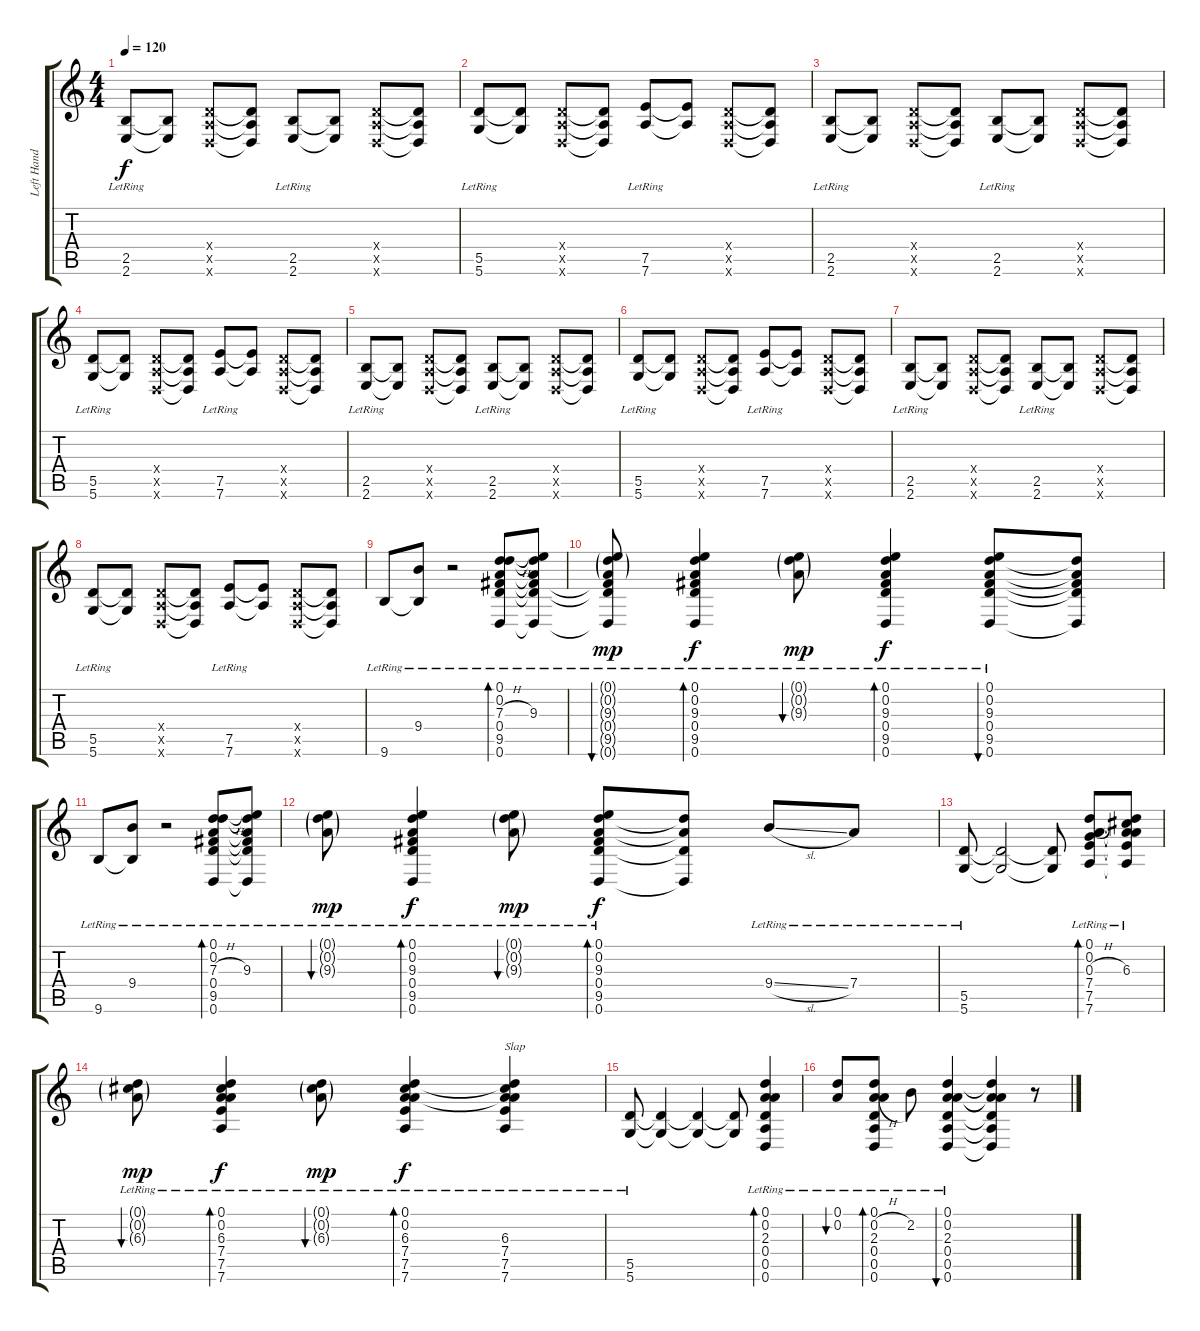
\track ("Left Hand" "Left Hand") {instrument acousticguitarsteel}
\staff {score tabs}
\tuning (D4 A3 G3 D3 A2 D2) {hide}
\ts (4 4)
\tempo 120
\clef g2
\ks c
(2.5{lr} 2.6{lr}).8{dy f} (2.5{t} 2.6{t}).8 (0.4{x} 0.5{x} 0.6{x}).8 (0.4{t} 0.5{t} 0.6{t}).8 (2.5{lr} 2.6{lr}).8 (2.5{t} 2.6{t}).8 (0.4{x} 0.5{x} 0.6{x}).8 (0.4{t} 0.5{t} 0.6{t}).8 |
(5.5{lr} 5.6{lr}).8 (5.5{t} 5.6{t}).8 (0.4{x} 0.5{x} 0.6{x}).8 (0.4{t} 0.5{t} 0.6{t}).8 (7.5{lr} 7.6{lr}).8 (7.5{t} 7.6{t}).8 (0.4{x} 0.5{x} 0.6{x}).8 (0.4{t} 0.5{t} 0.6{t}).8 |
(2.5{lr} 2.6{lr}).8 (2.5{t} 2.6{t}).8 (0.4{x} 0.5{x} 0.6{x}).8 (0.4{t} 0.5{t} 0.6{t}).8 (2.5{lr} 2.6{lr}).8 (2.5{t} 2.6{t}).8 (0.4{x} 0.5{x} 0.6{x}).8 (0.4{t} 0.5{t} 0.6{t}).8 |
(5.5{lr} 5.6{lr}).8 (5.5{t} 5.6{t}).8 (0.4{x} 0.5{x} 0.6{x}).8 (0.4{t} 0.5{t} 0.6{t}).8 (7.5{lr} 7.6{lr}).8 (7.5{t} 7.6{t}).8 (0.4{x} 0.5{x} 0.6{x}).8 (0.4{t} 0.5{t} 0.6{t}).8 |
(2.5{lr} 2.6{lr}).8 (2.5{t} 2.6{t}).8 (0.4{x} 0.5{x} 0.6{x}).8 (0.4{t} 0.5{t} 0.6{t}).8 (2.5{lr} 2.6{lr}).8 (2.5{t} 2.6{t}).8 (0.4{x} 0.5{x} 0.6{x}).8 (0.4{t} 0.5{t} 0.6{t}).8 |
(5.5{lr} 5.6{lr}).8 (5.5{t} 5.6{t}).8 (0.4{x} 0.5{x} 0.6{x}).8 (0.4{t} 0.5{t} 0.6{t}).8 (7.5{lr} 7.6{lr}).8 (7.5{t} 7.6{t}).8 (0.4{x} 0.5{x} 0.6{x}).8 (0.4{t} 0.5{t} 0.6{t}).8 |
(2.5{lr} 2.6{lr}).8 (2.5{t} 2.6{t}).8 (0.4{x} 0.5{x} 0.6{x}).8 (0.4{t} 0.5{t} 0.6{t}).8 (2.5{lr} 2.6{lr}).8 (2.5{t} 2.6{t}).8 (0.4{x} 0.5{x} 0.6{x}).8 (0.4{t} 0.5{t} 0.6{t}).8 |
(5.5{lr} 5.6{lr}).8 (5.5{t} 5.6{t}).8 (0.4{x} 0.5{x} 0.6{x}).8 (0.4{t} 0.5{t} 0.6{t}).8 (7.5{lr} 7.6{lr}).8 (7.5{t} 7.6{t}).8 (0.4{x} 0.5{x} 0.6{x}).8 (0.4{t} 0.5{t} 0.6{t}).8 |
9.6{lr}.8 (9.4{lr} 9.6{t}).8 r.2 (0.1{lr} 0.2{lr} 7.3{h lr} 0.4{lr} 9.5{lr} 0.6{lr}).8{bd 60} (0.1{t} 0.2{t} 9.3{lr} 0.4{t} 9.5{t} 0.6{t}).8 |
(0.1{g lr} 0.2{g lr} 9.3{g lr} 0.4{t} 9.5{t} 0.6{t}).8{bu 60 dy mp} (0.1{lr} 0.2{lr} 9.3{lr} 0.4{lr} 9.5{lr} 0.6{lr}).4{bd 60 dy f} (0.1{g lr} 0.2{g lr} 9.3{g lr}).8{bu 60 dy mp} (0.1{lr} 0.2{lr} 9.3{lr} 0.4{lr} 9.5{lr} 0.6{lr}).4{bd 60 dy f} (0.1{lr} 0.2{lr} 9.3{lr} 0.4{lr} 9.5{lr} 0.6{lr}).8{bu 60} (0.1{t} 0.2{t} 0.4{t} 9.5{t} 0.6{t}).8 |
9.6{lr}.8 (9.4{lr} 9.6{t}).8 r.2 (0.1{lr} 0.2{lr} 7.3{h lr} 0.4{lr} 9.5{lr} 0.6{lr}).8{bd 60} (0.1{t} 0.2{t} 9.3{lr} 0.4{t} 9.5{t} 0.6{t}).8 |
(0.1{g lr} 0.2{g lr} 9.3{g lr}).8{bu 60 dy mp} (0.1{lr} 0.2{lr} 9.3{lr} 0.4{lr} 9.5{lr} 0.6{lr}).4{bd 60 dy f} (0.1{g lr} 0.2{g lr} 9.3{g lr}).8{bu 60 dy mp} (0.1{lr} 0.2{lr} 9.3{lr} 0.4{lr} 9.5{lr} 0.6{lr}).8{bd 60 dy f} (0.1{t} 0.2{t} 0.4{t} 0.6{t}).8 9.4{sl lr}.8 7.4{lr}.8 |
(5.5{lr} 5.6{lr}).8 (5.5{t} 5.6{t}).2 (5.5{t} 5.6{t}).8 (0.1{lr} 0.2{lr} 0.3{h lr} 7.4{lr} 7.5{lr} 7.6{lr}).8{bd 60} (0.1{t} 0.2{t} 6.3{lr} 7.4{t} 7.5{t} 7.6{t}).8 |
(0.1{g lr} 0.2{g lr} 6.3{g lr}).8{bu 60 dy mp} (0.1{lr} 0.2{lr} 6.3{lr} 7.4{lr} 7.5{lr} 7.6{lr}).4{bd 60 dy f} (0.1{g lr} 0.2{g lr} 6.3{g lr}).8{bu 60 dy mp} (0.1{lr} 0.2{lr} 6.3{lr} 7.4{lr} 7.5{lr} 7.6{lr}).4{bd 60 dy f} (0.1{t} 0.2{t} 6.3{lr} 7.4{lr} 7.5{lr} 7.6{lr}).4{txt "Slap"} |
(5.5{lr} 5.6{lr}).8 (5.5{t} 5.6{t}).4 (5.5{t} 5.6{t}).4 (5.5{t} 5.6{t}).8 (0.1{lr} 0.2{lr} 2.3{lr} 0.4{lr} 0.5{lr} 0.6{lr}).4{bd 60} |
(0.1{lr} 0.2{lr}).8{bu 60} (0.1{lr} 0.2{h lr} 2.3{lr} 0.4{lr} 0.5{lr} 0.6{lr}).8{bd 60} 2.2{lr}.8 (0.1{lr} 0.2{lr} 2.3{lr} 0.4{lr} 0.5{lr} 0.6{lr}).4{bu 60} (0.1{t} 0.2{t} 2.3{t} 0.4{t} 0.5{t} 0.6{t}).4 r.8
